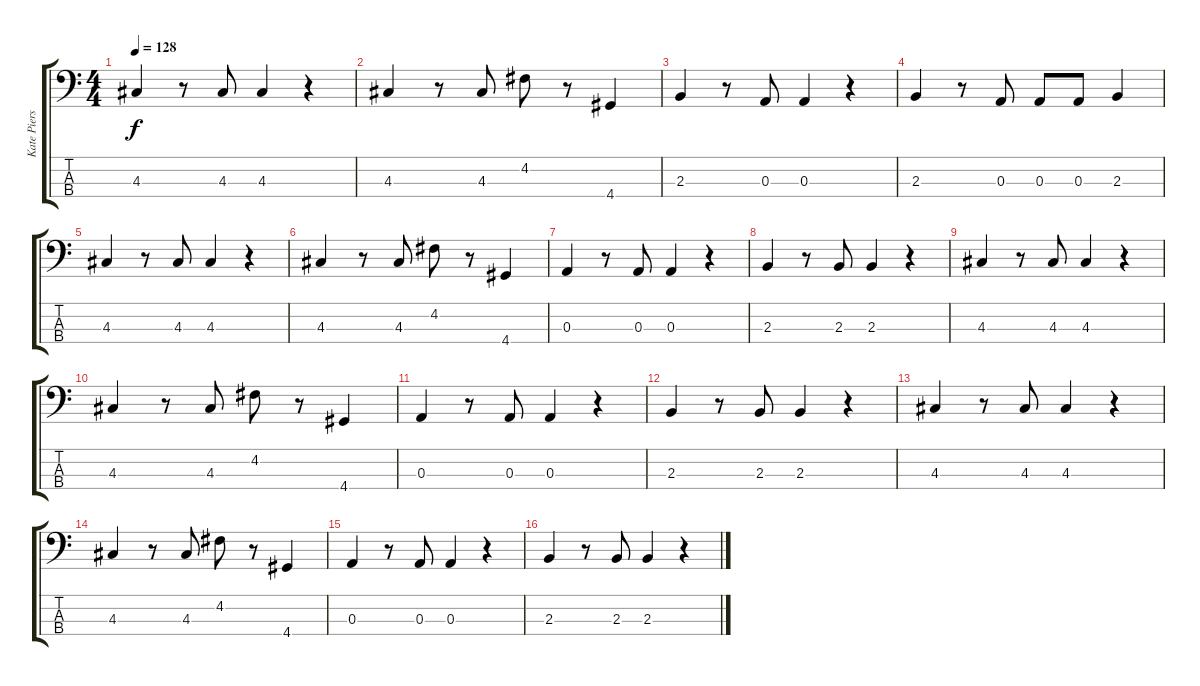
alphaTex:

\track ("Kate Pierson (bass on keys)" "Kate Piers") {instrument acousticbass}
\staff {score tabs}
\tuning (G2 D2 A1 E1) {hide}
\ts (4 4)
\tempo 128
\clef f4
\ks c
4.3.4{dy f} r.8 4.3.8 4.3.4 r.4 |
4.3.4 r.8 4.3.8 4.2.8 r.8 4.4.4 |
2.3.4 r.8 0.3.8 0.3.4 r.4 |
2.3.4 r.8 0.3.8 0.3.8 0.3.8 2.3.4 |
4.3.4 r.8 4.3.8 4.3.4 r.4 |
4.3.4 r.8 4.3.8 4.2.8 r.8 4.4.4 |
0.3.4 r.8 0.3.8 0.3.4 r.4 |
2.3.4 r.8 2.3.8 2.3.4 r.4 |
4.3.4 r.8 4.3.8 4.3.4 r.4 |
4.3.4 r.8 4.3.8 4.2.8 r.8 4.4.4 |
0.3.4 r.8 0.3.8 0.3.4 r.4 |
2.3.4 r.8 2.3.8 2.3.4 r.4 |
4.3.4 r.8 4.3.8 4.3.4 r.4 |
4.3.4 r.8 4.3.8 4.2.8 r.8 4.4.4 |
0.3.4 r.8 0.3.8 0.3.4 r.4 |
2.3.4 r.8 2.3.8 2.3.4 r.4
